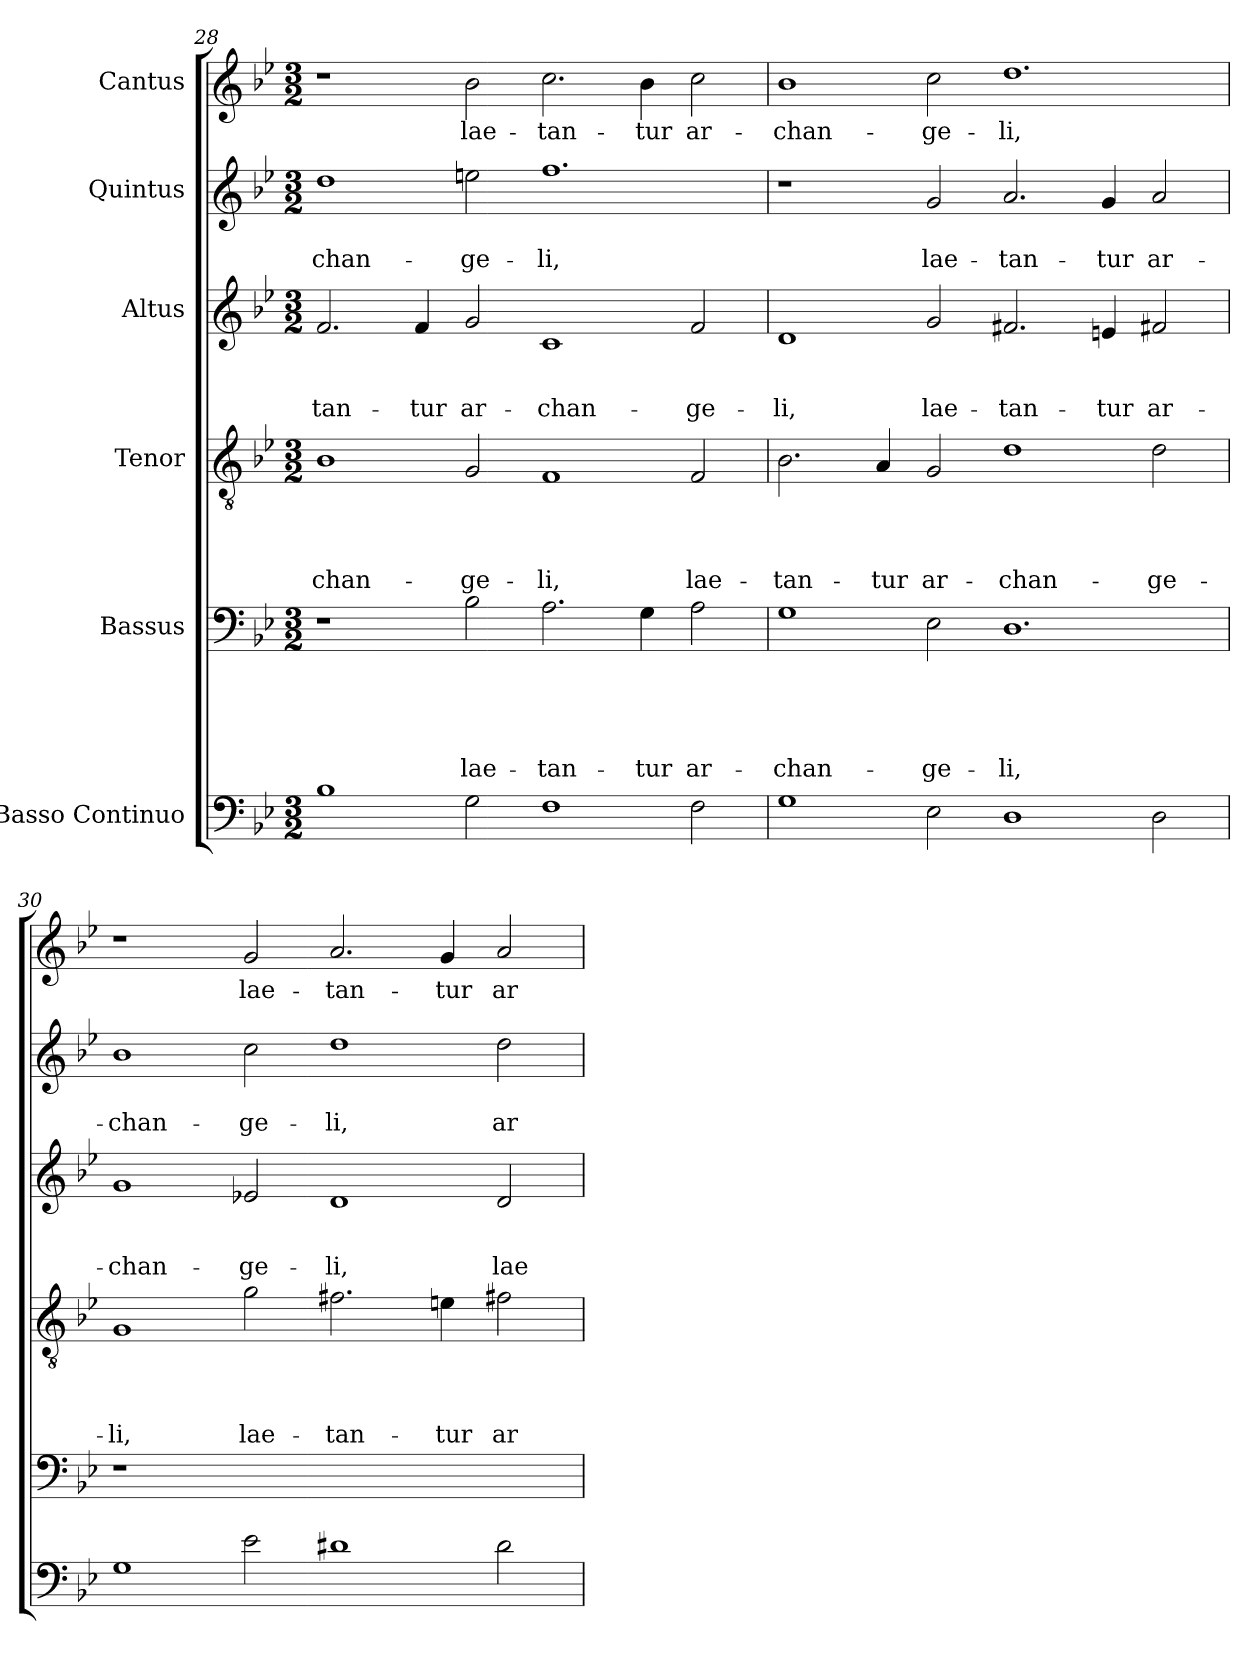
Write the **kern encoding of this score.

**kern	**kern	**text	**text	**text	**text	**text	**kern	**text	**text	**text	**text	**kern	**text	**text	**text	**kern	**text	**text	**kern	**text
*part6	*part5	*part5	*part5	*part5	*part5	*part5	*part4	*part4	*part4	*part4	*part4	*part3	*part3	*part3	*part3	*part2	*part2	*part2	*part1	*part1
*staff6	*staff5	*staff5	*staff5	*staff5	*staff5	*staff5	*staff4	*staff4	*staff4	*staff4	*staff4	*staff3	*staff3	*staff3	*staff3	*staff2	*staff2	*staff2	*staff1	*staff1
*I"Basso Continuo	*I"Bassus	*	*	*	*	*	*I"Tenor	*	*	*	*	*I"Altus	*	*	*	*I"Quintus	*	*	*I"Cantus	*
*clefF4	*clefF4	*	*	*	*	*	*clefGv2	*	*	*	*	*clefG2	*	*	*	*clefG2	*	*	*clefG2	*
*ITrd7c12	*	*	*	*	*	*	*	*	*	*	*	*	*	*	*	*	*	*	*	*
*k[b-e-]	*k[b-e-]	*	*	*	*	*	*k[b-e-]	*	*	*	*	*k[b-e-]	*	*	*	*k[b-e-]	*	*	*k[b-e-]	*
*B-:	*B-:	*	*	*	*	*	*B-:	*	*	*	*	*B-:	*	*	*	*B-:	*	*	*B-:	*
*M3/2	*M3/2	*	*	*	*	*	*M3/2	*	*	*	*	*M3/2	*	*	*	*M3/2	*	*	*M3/2	*
=28	=28	=28	=28	=28	=28	=28	=28	=28	=28	=28	=28	=28	=28	=28	=28	=28	=28	=28	=28	=28
!	!	!	!	!	!	!	!	!	!	!	!LO:LY:b	!	!	!	!LO:LY:b	!	!	!LO:LY:b	!	!
1BB-	1r	.	.	.	.	.	1B-	.	.	.	-chan-	2.f/	.	.	-tan-	1dd	.	-chan-	1r	.
!	!	!	!	!	!	!	!	!	!	!	!	!	!	!	!LO:LY:b	!	!	!	!	!
.	.	.	.	.	.	.	.	.	.	.	.	4f/	.	.	-tur	.	.	.	.	.
!	!	!	!	!	!	!LO:LY:b	!	!	!	!	!LO:LY:b	!	!	!	!LO:LY:b	!	!	!LO:LY:b	!	!LO:LY:b
2GG>\	2B-\	.	.	.	.	lae-	2G/	.	.	.	-ge-	2g/	.	.	ar-	2een\	.	-ge-	2b-\	lae-
!	!	!	!	!	!	!LO:LY:b	!	!	!	!	!LO:LY:b	!	!	!	!LO:LY:b	!	!	!LO:LY:b	!	!LO:LY:b
1FF	2.A\	.	.	.	.	-tan-	1F	.	.	.	-li,	1c	.	.	-chan-	1.ff	.	-li,	2.cc\	-tan-
!	!	!	!	!	!	!LO:LY:b	!	!	!	!	!	!	!	!	!	!	!	!	!	!LO:LY:b
.	4G\	.	.	.	.	-tur	.	.	.	.	.	.	.	.	.	.	.	.	4b-\	-tur
!	!	!	!	!	!	!LO:LY:b	!	!	!	!	!LO:LY:b	!	!	!	!LO:LY:b	!	!	!	!	!LO:LY:b
2FF\	2A\	.	.	.	.	ar-	2F/	.	.	.	lae-	2f/	.	.	-ge-	.	.	.	2cc\	ar-
!!LO:PB:g=z
=29	=29	=29	=29	=29	=29	=29	=29	=29	=29	=29	=29	=29	=29	=29	=29	=29	=29	=29	=29	=29
!	!	!	!	!	!	!LO:LY:b	!	!	!	!	!LO:LY:b	!	!	!	!LO:LY:b	!	!	!	!	!LO:LY:b
1GG	1G	.	.	.	.	-chan-	2.B-\	.	.	.	-tan-	1d	.	.	-li,	1r	.	.	1b-	-chan-
!	!	!	!	!	!	!	!	!	!	!	!LO:LY:b	!	!	!	!	!	!	!	!	!
.	.	.	.	.	.	.	4A/	.	.	.	-tur	.	.	.	.	.	.	.	.	.
!	!	!	!	!	!	!LO:LY:b	!	!	!	!	!LO:LY:b	!	!	!	!LO:LY:b	!	!	!LO:LY:b	!	!LO:LY:b
2EE->\	2E-\	.	.	.	.	-ge-	2G/	.	.	.	ar-	2g/	.	.	lae-	2g/	.	lae-	2cc\	-ge-
!	!	!	!	!	!	!LO:LY:b	!	!	!	!	!LO:LY:b	!	!	!	!LO:LY:b	!	!	!LO:LY:b	!	!LO:LY:b
1DD	1.D	.	.	.	.	-li,	1d	.	.	.	-chan-	2.f#X/	.	.	-tan-	2.a/	.	-tan-	1.dd	-li,
!	!	!	!	!	!	!	!	!	!	!	!	!	!	!	!LO:LY:b	!	!	!LO:LY:b	!	!
.	.	.	.	.	.	.	.	.	.	.	.	4en/	.	.	-tur	4g/	.	-tur	.	.
!	!	!	!	!	!	!	!	!	!	!	!LO:LY:b	!	!	!	!LO:LY:b	!	!	!LO:LY:b	!	!
2DD\	.	.	.	.	.	.	2d\	.	.	.	-ge-	2f#X/	.	.	ar-	2a/	.	ar-	.	.
=30	=30	=30	=30	=30	=30	=30	=30	=30	=30	=30	=30	=30	=30	=30	=30	=30	=30	=30	=30	=30
!	!LO:N:vis=1	!	!	!	!	!	!	!	!	!	!LO:LY:b	!	!	!	!LO:LY:b	!	!	!LO:LY:b	!	!
1GG	1.r	.	.	.	.	.	1G	.	.	.	-li,	1g	.	.	-chan-	1b-	.	-chan-	1r	.
!	!	!	!	!	!	!	!	!	!	!	!LO:LY:b	!	!	!	!LO:LY:b	!	!	!LO:LY:b	!	!LO:LY:b
2E->\	.	.	.	.	.	.	2g\	.	.	.	lae-	2e-X/	.	.	-ge-	2cc\	.	-ge-	2g/	lae-
!	!	!	!	!	!	!	!	!	!	!	!LO:LY:b	!	!	!	!LO:LY:b	!	!	!LO:LY:b	!	!LO:LY:b
1D#	1.ryy	.	.	.	.	.	2.f#X\	.	.	.	-tan-	1d	.	.	-li,	1dd	.	-li,	2.a/	-tan-
!	!	!	!	!	!	!	!	!	!	!	!LO:LY:b	!	!	!	!	!	!	!	!	!LO:LY:b
.	.	.	.	.	.	.	4en\	.	.	.	-tur	.	.	.	.	.	.	.	4g/	-tur
!	!	!	!	!	!	!	!	!	!	!	!LO:LY:b	!	!	!	!LO:LY:b	!	!	!LO:LY:b	!	!LO:LY:b
2D#\	.	.	.	.	.	.	2f#X\	.	.	.	ar-	2d/	.	.	lae-	2dd\	.	ar-	2a/	ar-
=	=	=	=	=	=	=	=	=	=	=	=	=	=	=	=	=	=	=	=	=
*-	*-	*-	*-	*-	*-	*-	*-	*-	*-	*-	*-	*-	*-	*-	*-	*-	*-	*-	*-	*-
